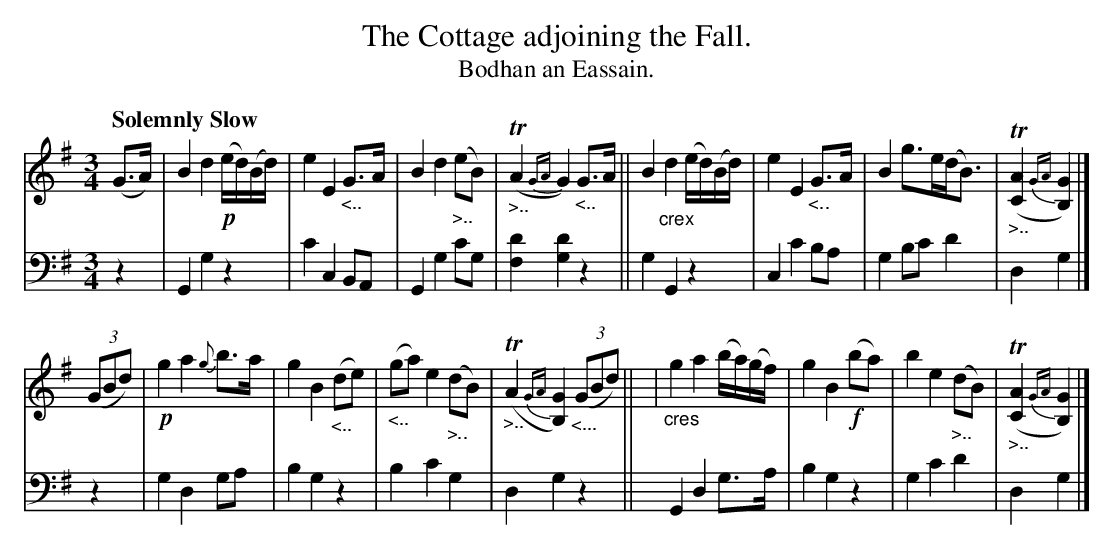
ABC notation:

X:1
T: The Cottage adjoining the Fall.
T: Bodhan an Eassain.
M: 3/4
L: 1/8
Q: "Solemnly Slow"
K: G
V: 1 staves=2
(G>A) |\
B2 d2 !p!(e/d/)(B/d/) | e2 E2 "_<.."G>A | B2 d2 "_>.."(eB) | "_>.."(TA2 {GA}G2) "_<.."G>A ||\
B2 "_crex"d2 (e/d/)(B/d/) | e2 E2 "_<.."G>A | B2 g>e(d<B) | "_>.."T([A2C2] {GA}[G2B,2]) |]
(3(GBd) |!p!\
g2 a2 {g}b>a | g2 B2 "_<.."(de) | "_<.."(ga) e2 "_>.."(dB) | "_>.."(TA2 {GA}[G2B,2]) "_<..."(3(GBd) ||\
|"_cres" g2 a2 (b/a/)(g/f/) | g2 B2 !f!(ba) | b2 e2 "_>.."(dB) | "_>.."(T[A2C2] {GA}[G2B,2]) |]
V: 2 clef=bass middle=d
z2 |\
G2 g2 z2 | c'2 c2 BA | G2 g2 c'g | [f2d'2] [g2d'2] z2 ||\
g2 G2 z2 | c2 c'2 ba | g2 bc' d'2 | d2 g2 |]
z2 |\
g2 d2 ga | b2 g2 z2 | b2 c'2 g2 | d2 g2 z2 ||\
G2 d2 g>a | b2 g2 z2 | g2 c'2 d'2 | d2 g2 |]
